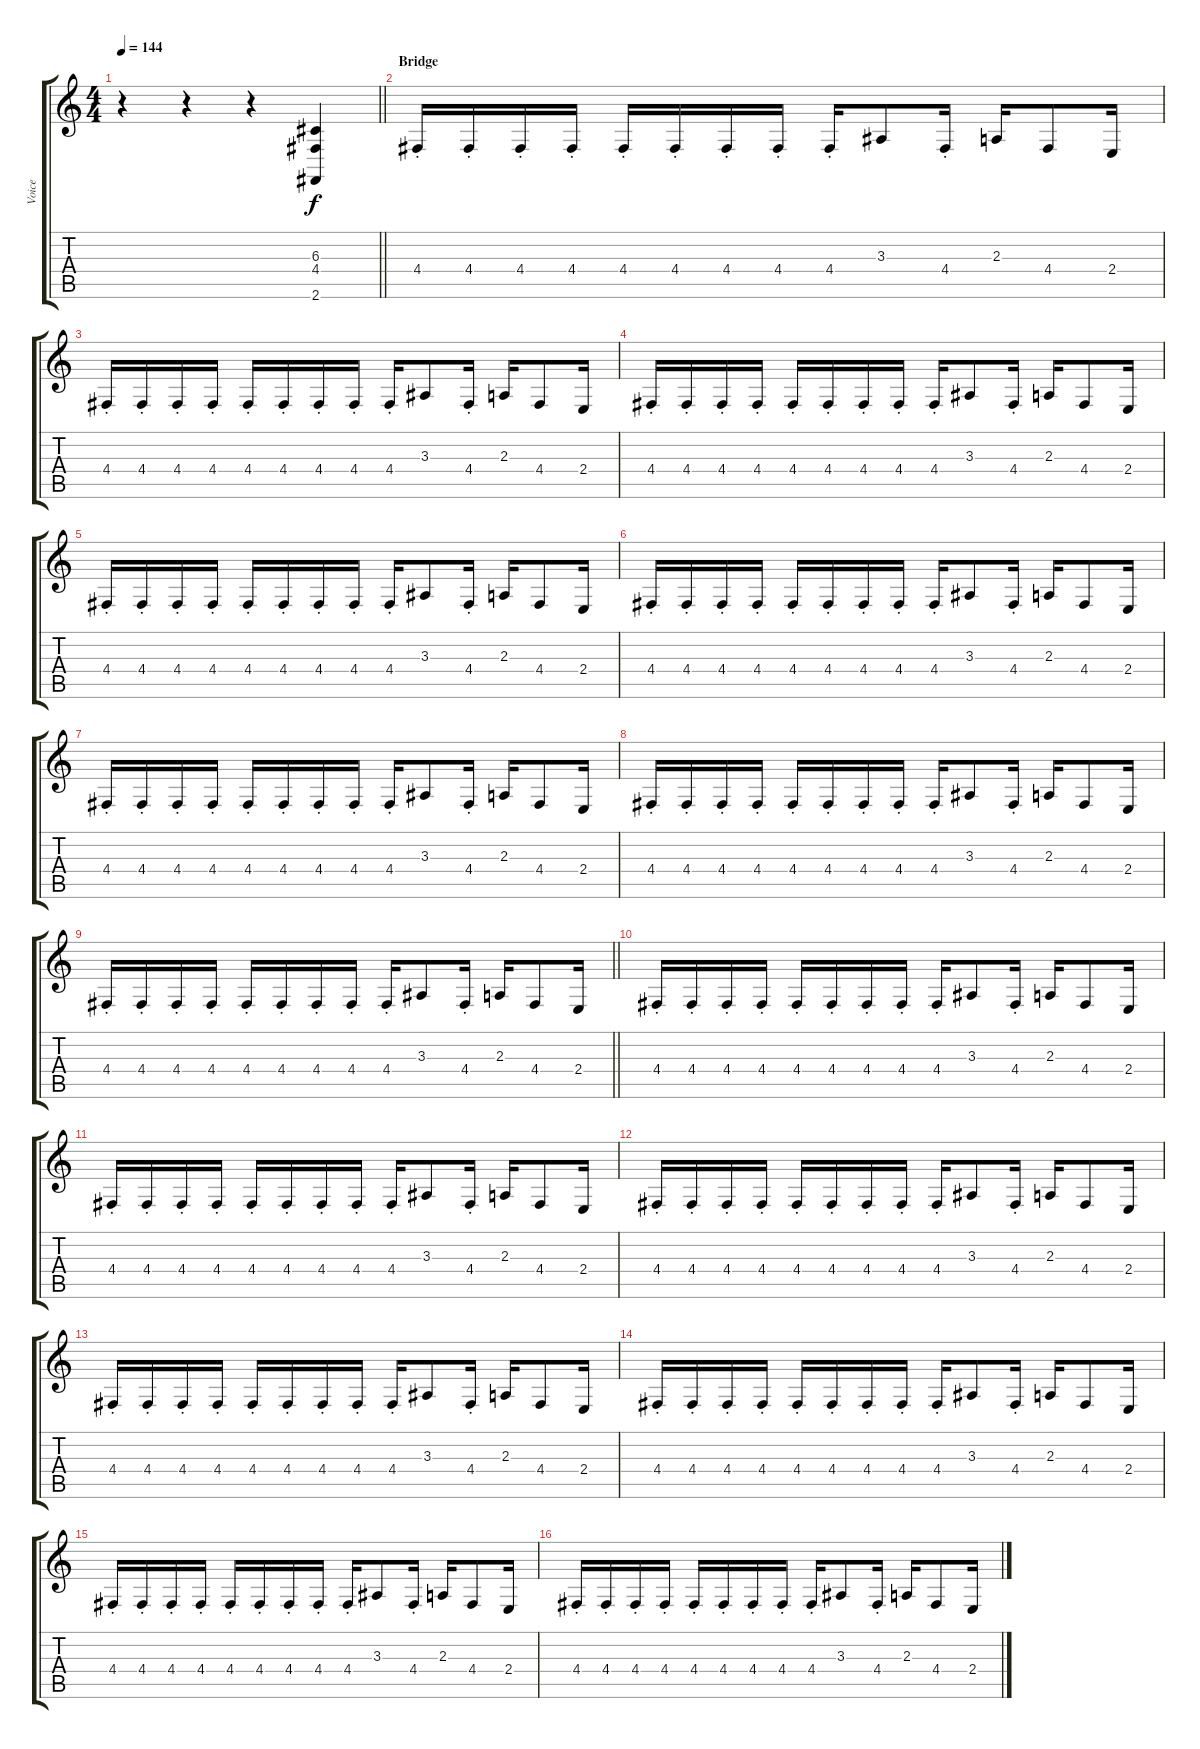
\track ("Voice" "Voice") {instrument fx5brightness}
\staff {score tabs}
\tuning (E4 B3 G3 D3 A2 E2) {hide}
\ts (4 4)
\tempo 144
\clef g2
\barLineRight lightlight
\ks c
r.4{dy f} r.4 r.4 (6.3 4.4 2.6).4{instrument orchestrahit} |
\section ("" "Bridge")
4.4{st}.16{volume 4 instrument lead5charang} 4.4{st}.16{volume 12} 4.4{st}.16 4.4{st}.16 4.4{st}.16 4.4{st}.16 4.4{st}.16 4.4{st}.16 4.4{st}.16 3.3.8 4.4{st}.16 2.3.16 4.4.8 2.4.16 |
4.4{st}.16 4.4{st}.16 4.4{st}.16 4.4{st}.16 4.4{st}.16 4.4{st}.16 4.4{st}.16 4.4{st}.16 4.4{st}.16 3.3.8 4.4{st}.16 2.3.16 4.4.8 2.4.16 |
4.4{st}.16 4.4{st}.16 4.4{st}.16 4.4{st}.16 4.4{st}.16 4.4{st}.16 4.4{st}.16 4.4{st}.16 4.4{st}.16 3.3.8 4.4{st}.16 2.3.16 4.4.8 2.4.16 |
4.4{st}.16 4.4{st}.16 4.4{st}.16 4.4{st}.16 4.4{st}.16 4.4{st}.16 4.4{st}.16 4.4{st}.16 4.4{st}.16 3.3.8 4.4{st}.16 2.3.16 4.4.8 2.4.16 |
4.4{st}.16 4.4{st}.16 4.4{st}.16 4.4{st}.16 4.4{st}.16 4.4{st}.16 4.4{st}.16 4.4{st}.16 4.4{st}.16 3.3.8 4.4{st}.16 2.3.16 4.4.8 2.4.16 |
4.4{st}.16 4.4{st}.16 4.4{st}.16 4.4{st}.16 4.4{st}.16 4.4{st}.16 4.4{st}.16 4.4{st}.16 4.4{st}.16 3.3.8 4.4{st}.16 2.3.16 4.4.8 2.4.16 |
4.4{st}.16 4.4{st}.16 4.4{st}.16 4.4{st}.16 4.4{st}.16 4.4{st}.16 4.4{st}.16 4.4{st}.16 4.4{st}.16 3.3.8 4.4{st}.16 2.3.16 4.4.8 2.4.16 |
\barLineRight lightlight
4.4{st}.16 4.4{st}.16 4.4{st}.16 4.4{st}.16 4.4{st}.16 4.4{st}.16 4.4{st}.16 4.4{st}.16 4.4{st}.16 3.3.8 4.4{st}.16 2.3.16 4.4.8 2.4.16 |
4.4{st}.16{volume 13} 4.4{st}.16 4.4{st}.16 4.4{st}.16 4.4{st}.16 4.4{st}.16 4.4{st}.16 4.4{st}.16 4.4{st}.16 3.3.8 4.4{st}.16 2.3.16 4.4.8 2.4.16 |
4.4{st}.16 4.4{st}.16 4.4{st}.16 4.4{st}.16 4.4{st}.16 4.4{st}.16 4.4{st}.16 4.4{st}.16 4.4{st}.16 3.3.8 4.4{st}.16 2.3.16 4.4.8 2.4.16 |
4.4{st}.16 4.4{st}.16 4.4{st}.16 4.4{st}.16 4.4{st}.16 4.4{st}.16 4.4{st}.16 4.4{st}.16 4.4{st}.16 3.3.8 4.4{st}.16 2.3.16 4.4.8 2.4.16 |
4.4{st}.16 4.4{st}.16 4.4{st}.16 4.4{st}.16 4.4{st}.16 4.4{st}.16 4.4{st}.16 4.4{st}.16 4.4{st}.16 3.3.8 4.4{st}.16 2.3.16 4.4.8 2.4.16 |
4.4{st}.16{volume 13} 4.4{st}.16 4.4{st}.16 4.4{st}.16 4.4{st}.16 4.4{st}.16 4.4{st}.16 4.4{st}.16 4.4{st}.16 3.3.8 4.4{st}.16 2.3.16 4.4.8 2.4.16 |
4.4{st}.16 4.4{st}.16 4.4{st}.16 4.4{st}.16 4.4{st}.16 4.4{st}.16 4.4{st}.16 4.4{st}.16 4.4{st}.16 3.3.8 4.4{st}.16 2.3.16 4.4.8 2.4.16 |
4.4{st}.16 4.4{st}.16 4.4{st}.16 4.4{st}.16 4.4{st}.16 4.4{st}.16 4.4{st}.16 4.4{st}.16 4.4{st}.16 3.3.8 4.4{st}.16 2.3.16 4.4.8 2.4.16
